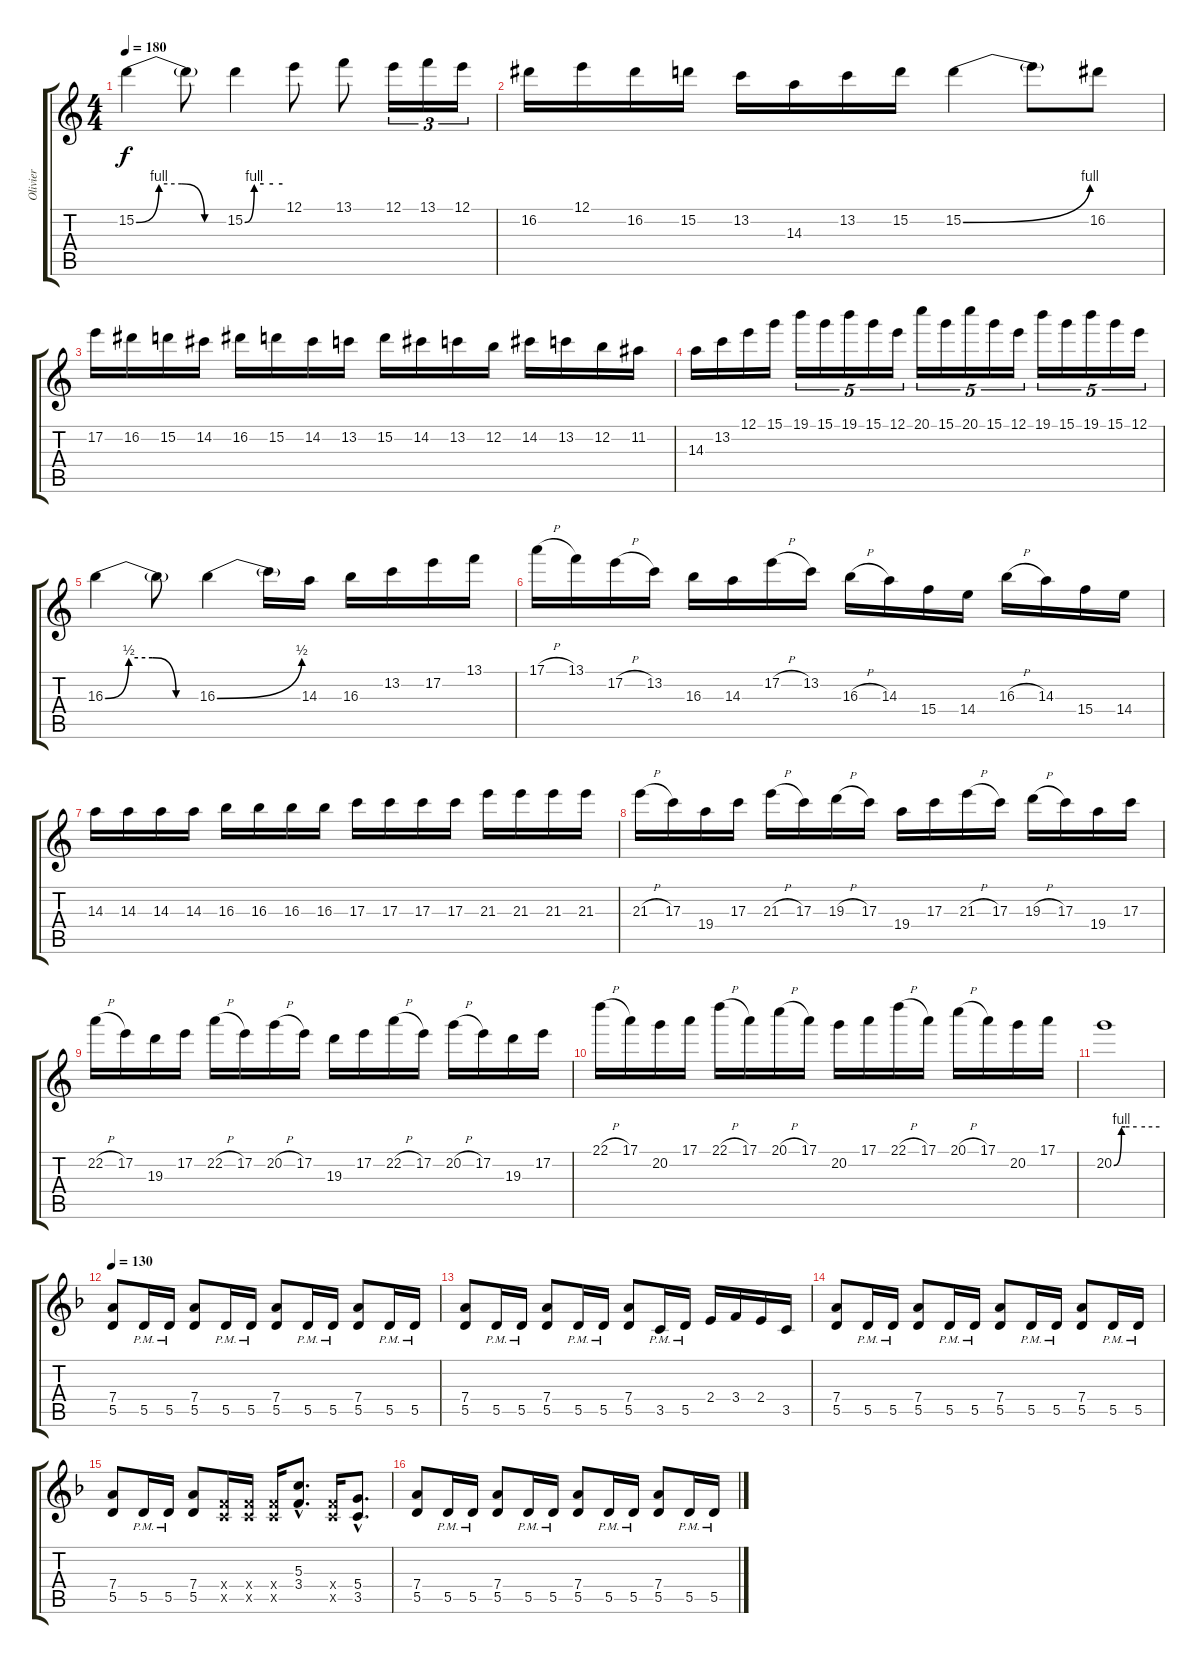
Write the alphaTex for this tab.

\track ("Olivier" "Olivier") {instrument overdrivenguitar}
\staff {score tabs}
\tuning (E4 B3 G3 D3 A2 E2) {hide}
\ts (4 4)
\tempo 180
\clef g2
\ks aminor
15.2{be (custom 0 0 15 4 30 4 45 0 60 0)}.4{dy f} 15.2{t}.8 15.2{be (custom 0 0 15 4 30 4 45 4 60 4)}.4 12.1.8 13.1.8 12.1.16{tu (3 2)} 13.1.16{tu (3 2)} 12.1.16{tu (3 2)} |
16.2.16 12.1.16 16.2.16 15.2.16 13.2.16 14.3.16 13.2.16 15.2.16 15.2{be (bend 0 0 60 4)}.4 15.2{t}.8 16.2.8 |
17.2.16 16.2.16 15.2.16 14.2.16 16.2.16 15.2.16 14.2.16 13.2.16 15.2.16 14.2.16 13.2.16 12.2.16 14.2.16 13.2.16 12.2.16 11.2.16 |
14.3.16 13.2.16 12.1.16 15.1.16 19.1.16{tu (5 4)} 15.1.16{tu (5 4)} 19.1.16{tu (5 4)} 15.1.16{tu (5 4)} 12.1.16{tu (5 4)} 20.1.16{tu (5 4)} 15.1.16{tu (5 4)} 20.1.16{tu (5 4)} 15.1.16{tu (5 4)} 12.1.16{tu (5 4)} 19.1.16{tu (5 4)} 15.1.16{tu (5 4)} 19.1.16{tu (5 4)} 15.1.16{tu (5 4)} 12.1.16{tu (5 4)} |
16.3{be (custom 0 0 15 2 30 2 45 0 60 0)}.4 16.3{t}.8 16.3{be (bend 0 0 60 2)}.4 16.3{t}.16 14.3.16 16.3.16 13.2.16 17.2.16 13.1.16 |
17.1{h}.16 13.1.16 17.2{h}.16 13.2.16 16.3.16 14.3.16 17.2{h}.16 13.2.16 16.3{h}.16 14.3.16 15.4.16 14.4.16 16.3{h}.16 14.3.16 15.4.16 14.4.16 |
14.3.16 14.3.16 14.3.16 14.3.16 16.3.16 16.3.16 16.3.16 16.3.16 17.3.16 17.3.16 17.3.16 17.3.16 21.3.16 21.3.16 21.3.16 21.3.16 |
21.3{h}.16 17.3.16 19.4.16 17.3.16 21.3{h}.16 17.3.16 19.3{h}.16 17.3.16 19.4.16 17.3.16 21.3{h}.16 17.3.16 19.3{h}.16 17.3.16 19.4.16 17.3.16 |
22.2{h}.16 17.2.16 19.3.16 17.2.16 22.2{h}.16 17.2.16 20.2{h}.16 17.2.16 19.3.16 17.2.16 22.2{h}.16 17.2.16 20.2{h}.16 17.2.16 19.3.16 17.2.16 |
22.1{h}.16 17.1.16 20.2.16 17.1.16 22.1{h}.16 17.1.16 20.1{h}.16 17.1.16 20.2.16 17.1.16 22.1{h}.16 17.1.16 20.1{h}.16 17.1.16 20.2.16 17.1.16 |
20.2{be (custom 0 0 10 4 15 4 30 4 60 4)}.1 |
\tempo 130
\ks f
(7.4 5.5).8 5.5{pm}.16 5.5{pm}.16 (7.4 5.5).8 5.5{pm}.16 5.5{pm}.16 (7.4 5.5).8 5.5{pm}.16 5.5{pm}.16 (7.4 5.5).8 5.5{pm}.16 5.5{pm}.16 |
(7.4 5.5).8 5.5{pm}.16 5.5{pm}.16 (7.4 5.5).8 5.5{pm}.16 5.5{pm}.16 (7.4 5.5).8 3.5{pm}.16 5.5{pm}.16 2.4.16 3.4.16 2.4.16 3.5.16 |
(7.4 5.5).8 5.5{pm}.16 5.5{pm}.16 (7.4 5.5).8 5.5{pm}.16 5.5{pm}.16 (7.4 5.5).8 5.5{pm}.16 5.5{pm}.16 (7.4 5.5).8 5.5{pm}.16 5.5{pm}.16 |
(7.4 5.5).8 5.5{pm}.16 5.5{pm}.16 (7.4 5.5).8 (3.4{x} 3.5{x}).16 (3.4{x} 3.5{x}).16 (3.4{x} 3.5{x}).16 (5.3{hac} 3.4{hac}).8{d} (3.4{x} 3.5{x}).16 (5.4{hac} 3.5{hac}).8{d} |
(7.4 5.5).8 5.5{pm}.16 5.5{pm}.16 (7.4 5.5).8 5.5{pm}.16 5.5{pm}.16 (7.4 5.5).8 5.5{pm}.16 5.5{pm}.16 (7.4 5.5).8 5.5{pm}.16 5.5{pm}.16
